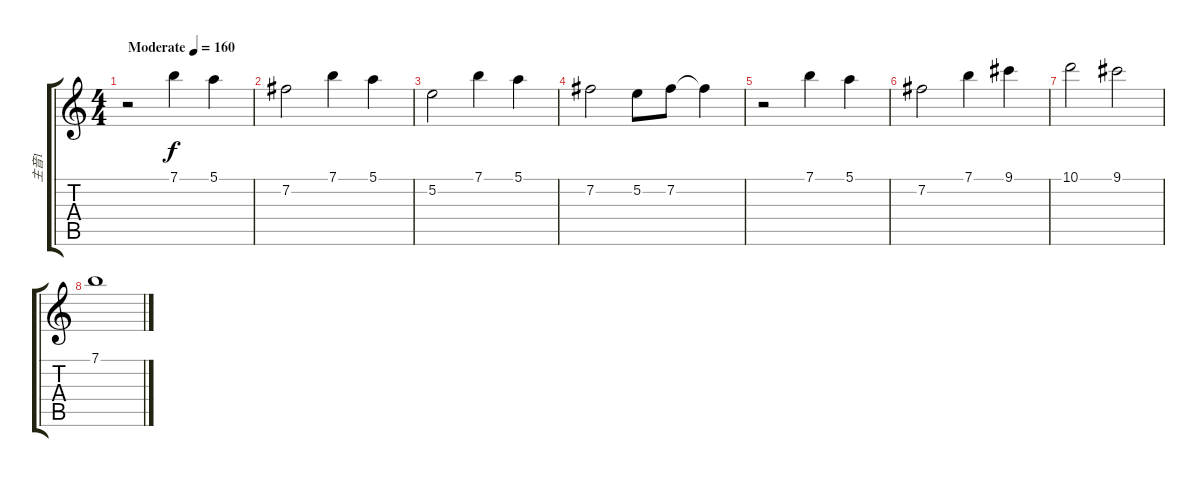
\track ("主音1" "主音1") {instrument overdrivenguitar}
\staff {score tabs}
\tuning (E4 B3 G3 D3 A2 E2) {hide}
\ts (4 4)
\tempo (160 "Moderate")
\clef g2
\ks c
r.2{dy f instrument overdrivenguitar} 7.1.4 5.1.4 |
7.2.2 7.1.4 5.1.4 |
5.2.2 7.1.4 5.1.4 |
7.2.2 5.2.8 7.2.8 7.2{t}.4 |
r.2 7.1.4 5.1.4 |
7.2.2{txt ""} 7.1.4 9.1.4 |
10.1.2 9.1.2 |
7.1.1
